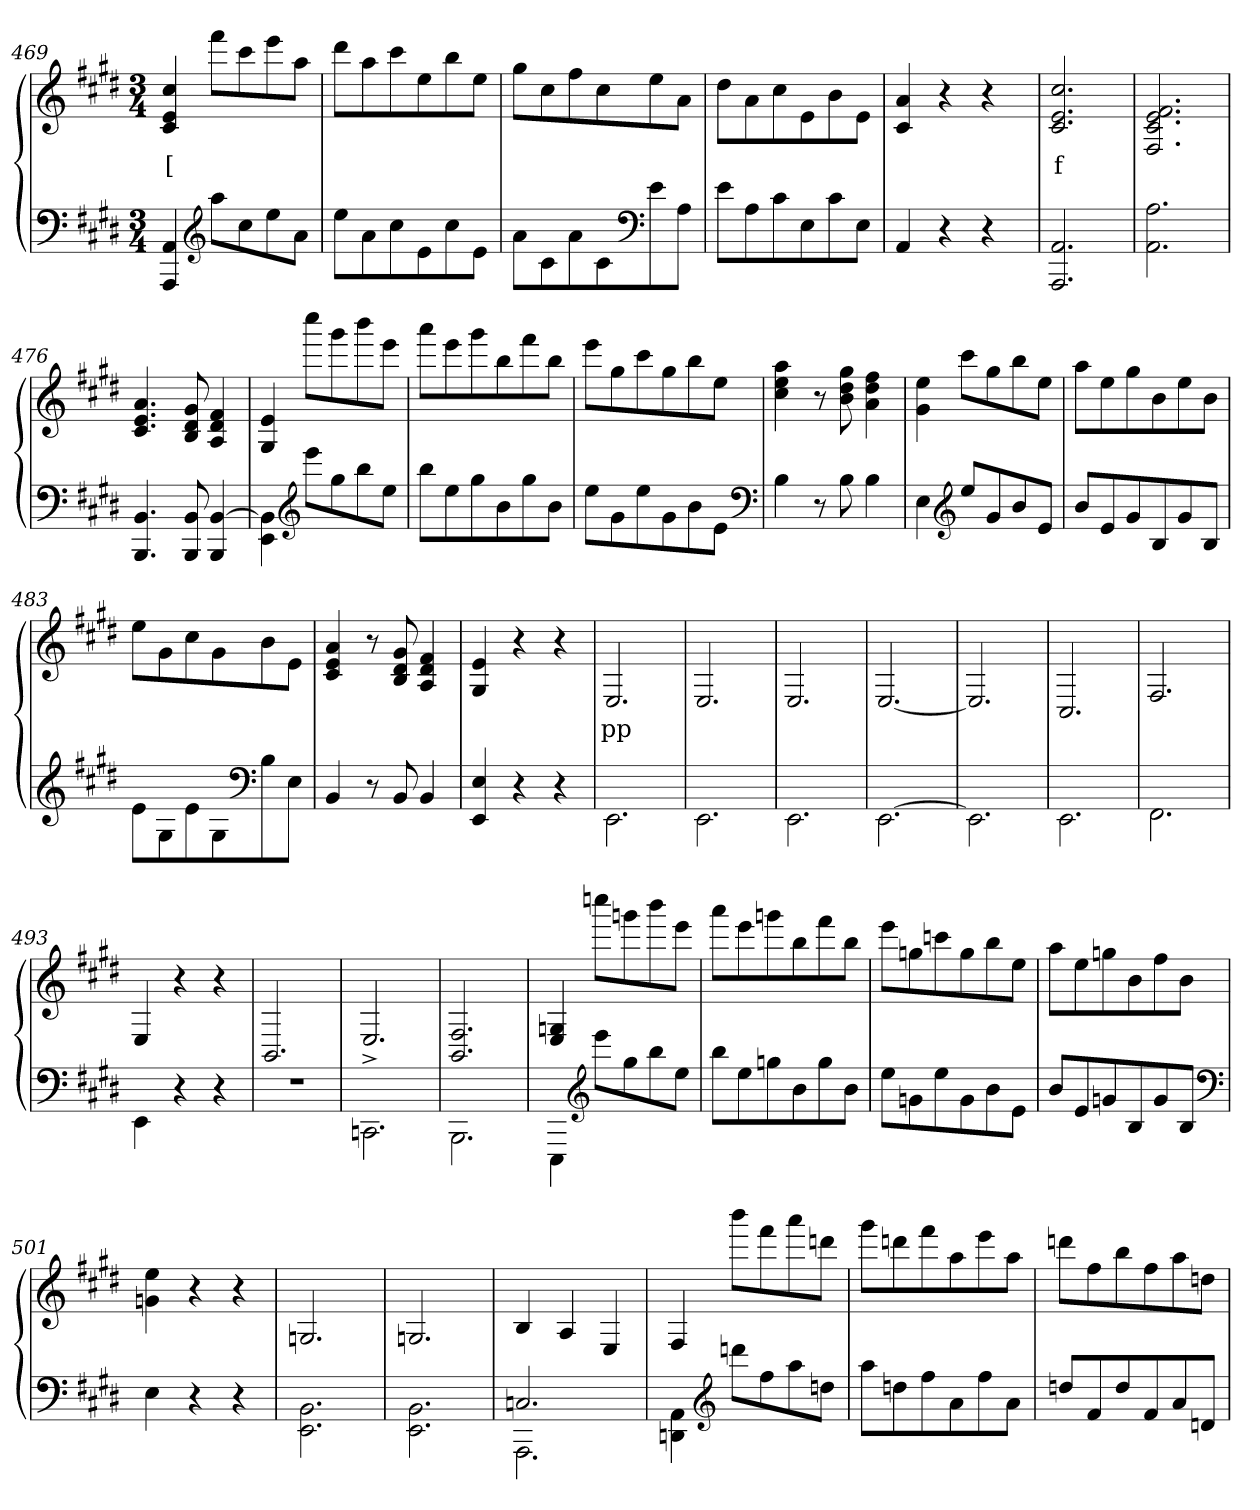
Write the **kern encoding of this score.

**kern	**kern	**text
*part2	*part1	*part1
*staff2	*staff1	*staff1
*clefF4	*clefG2	*
*k[f#c#g#d#]	*k[f#c#g#d#]	*
*M3/4	*M3/4	*
=469	=469	=469
4AA 4AAA	4cc# 4e 4c#	[
*clefG2	*	*
8aaL	8fff#L	.
8cc#	8ccc#	.
8ee	8eee	.
8aJ	8aaJ	.
=470	=470	=470
8eeL	8ddd#L	.
8a\	8aa\	.
8cc#	8ccc#	.
8e	8ee	.
8cc#	8bb	.
8eJ	8eeJ	.
=471	=471	=471
8aL	8gg#L	.
8c#\	8cc#	.
8a	8ff#	.
8c#	8cc#	.
*clefF4	*	*
8e	8ee	.
8AJ	8aJ	.
=472	=472	=472
8eL	8dd#L	.
8A	8a\	.
8c#	8cc#	.
8E	8e	.
8c#	8b	.
8EJ	8eJ	.
=473	=473	=473
4AA	4a 4c#	.
4r	4r	.
4r	4r	.
=474	=474	=474
2.AA 2.AAA	2.cc# 2.e 2.c#	f
=475	=475	=475
2.A 2.AA	2.f# 2.e 2.c# 2.F#	.
=476	=476	=476
4.BB 4.BBB	4.a 4.e 4.c#	.
8BB 8BBB	8g# 8d# 8B	.
[4BB 4BBB	4f# 4d# 4A	.
=477	=477	=477
4BB\] 4EE\	4e 4G#	.
*clefG2	*	*
8eeeL	8cccc#L	.
8gg#	8ggg#	.
8bb	8bbb	.
8eeJ	8eeeJ	.
=478	=478	=478
8bbL	8aaaL	.
8ee	8eee	.
8gg#	8ggg#	.
8b	8bb	.
8gg#	8fff#	.
8bJ	8bbJ	.
=479	=479	=479
8ee\L	8eeeL	.
8g#	8gg#	.
8ee	8ccc#	.
8g#	8gg#	.
8b	8bb	.
8eJ	8eeJ	.
*clefF4	*	*
=480	=480	=480
4B	4aa 4ee 4cc#	.
8r	8r	.
8B	8gg# 8dd# 8b	.
4B	4ff# 4dd# 4a	.
=481	=481	=481
4E	4ee 4g#	.
*clefG2	*	*
8eeL	8ccc#L	.
8g#	8gg#	.
8b	8bb	.
8eJ	8eeJ	.
=482	=482	=482
8bL	8aaL	.
8e	8ee	.
8g#	8gg#	.
8B	8b	.
8g#	8ee	.
8BJ	8bJ	.
=483	=483	=483
8eL	8eeL	.
8G#\	8g#	.
8e	8cc#\	.
8G#	8g#	.
*clefF4	*	*
8B	8b	.
8EJ	8eJ	.
=484	=484	=484
4BB	4a 4e 4c#	.
8r	8r	.
8BB	8g# 8d# 8B	.
4BB	4f# 4d# 4A	.
=485	=485	=485
4E 4EE	4e 4G#	.
4r	4r	.
4r	4r	.
=486	=486	=486
2.EE\	2.E/	pp
=487	=487	=487
2.EE\	2.E/	.
=488	=488	=488
2.EE\	2.E/	.
=489	=489	=489
[2.EE\	[2.E/	.
=490	=490	=490
2.EE\]	2.E/]	.
=491	=491	=491
2.EE\	2.C#	.
=492	=492	=492
2.FF#\	2.F#/	.
=493	=493	=493
4EE\	4E/	.
4r	4r	.
4r	4r	.
=494	=494	=494
2.r	2.BB	.
=495	=495	=495
2.CCn^>\	2.E/	.
=496	=496	=496
2.BBB\	2.F#/ 2.BB/	.
=497	=497	=497
4EEE\	4Gn/ 4E/	.
*clefG2	*	*
8eeeL	8ccccnL	.
8gg#	8gggn	.
8bb	8bbb	.
8eeJ	8eeeJ	.
=498	=498	=498
8bbL	8aaaL	.
8ee	8eee	.
8ggn	8gggn	.
8b	8bb	.
8gg	8fff#	.
8bJ	8bbJ	.
=499	=499	=499
8eeL	8eeeL	.
8gn\	8ggn	.
8ee	8cccn	.
8g	8gg	.
8b	8bb	.
8eJ	8eeJ	.
=500	=500	=500
8bL	8aaL	.
8e	8ee	.
8gn	8ggn	.
8B	8b	.
8g	8ff#	.
8BJ	8bJ	.
*clefF4	*	*
=501	=501	=501
4E	4ee 4gn	.
4r	4r	.
4r	4r	.
=502	=502	=502
2.BB\ 2.EE\	2.Gn/	.
=503	=503	=503
2.BB\ 2.EE\	2.Gn/	.
=504	=504	=504
*^	*	*
2.Cn	2.AAA	4B/	.
.	.	4A/	.
.	.	4E/	.
*v	*v	*	*
=505	=505	=505
4AA\ 4DDn\	4F#/	.
*clefG2	*	*
8dddnL	8bbbL	.
8ff#	8fff#	.
8aa	8aaa	.
8ddnJ	8dddnJ	.
=506	=506	=506
8aaL	8ggg#L	.
8ddn	8dddn	.
8ff#	8fff#	.
8a	8aa	.
8ff#	8eee	.
8aJ	8aaJ	.
=507	=507	=507
8ddnL	8dddnL	.
8f#	8ff#	.
8dd	8bb	.
8f#	8ff#	.
8a	8aa	.
8dnJ	8ddnJ	.
=	=	=
*-	*-	*-
